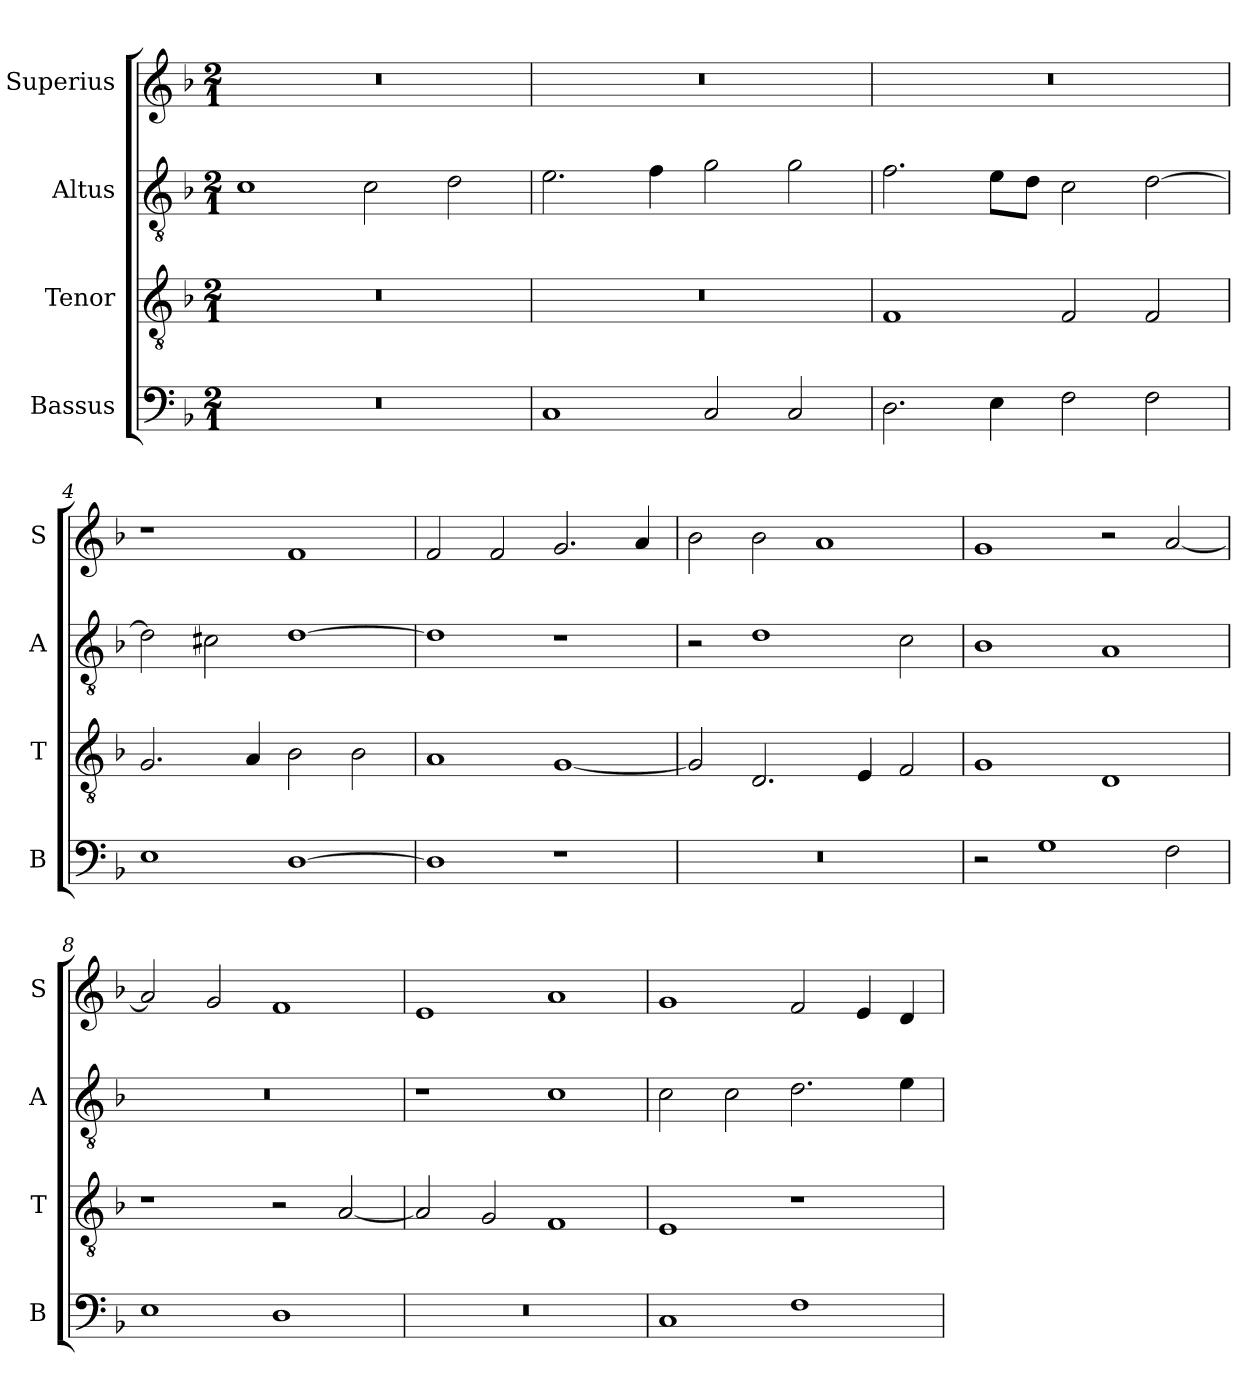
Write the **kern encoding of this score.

**kern	**kern	**kern	**kern
*part4	*part3	*part2	*part1
*staff4	*staff3	*staff2	*staff1
*I"Bassus	*I"Tenor	*I"Altus	*I"Superius
*I'B	*I'T	*I'A	*I'S
*clefF4	*clefGv2	*clefGv2	*clefG2
*k[b-]	*k[b-]	*k[b-]	*k[b-]
*M2/1	*M2/1	*M2/1	*M2/1
=1	=1	=1	=1
0r	0r	1c	0r
.	.	2c\	.
.	.	2d\	.
=2	=2	=2	=2
1C	0r	2.e\	0r
.	.	4f\	.
2C/	.	2g\	.
2C/	.	2g\	.
=3	=3	=3	=3
2.D\	1F	2.f\	0r
4E\	.	8e\L	.
.	.	8d\J	.
2F\	2F/	2c\	.
2F\	2F/	[2d\	.
=4	=4	=4	=4
1E	2.G/	2d\]	1r
.	.	2c#X\	.
.	4A/	.	.
[1D	2B-\	[1d	1f
.	2B-\	.	.
=5	=5	=5	=5
1D]	1A	1d]	2f/
.	.	.	2f/
1r	[1G	1r	2.g/
.	.	.	4a/
=6	=6	=6	=6
0r	2G/]	2r	2b-\
.	2.D/	1d	2b-\
.	.	.	1a
.	4E/	.	.
.	2F/	2c\	.
=7	=7	=7	=7
2r	1G	1B-	1g
1G	.	.	.
.	1D	1A	2r
2F\	.	.	[2a/
=8	=8	=8	=8
1E	1r	0r	2a/]
.	.	.	2g/
1D	2r	.	1f
.	[2A/	.	.
=9	=9	=9	=9
0r	2A/]	1r	1e
.	2G/	.	.
.	1F	1c	1a
=10	=10	=10	=10
1C	1E	2c\	1g
.	.	2c\	.
1F	1r	2.d\	2f/
.	.	.	4e/
.	.	4e\	4d/
=	=	=	=
*-	*-	*-	*-
